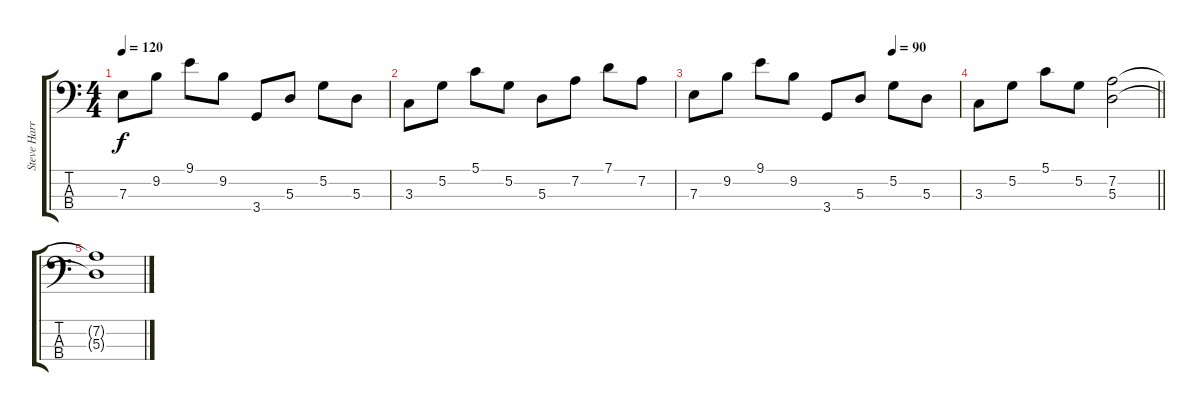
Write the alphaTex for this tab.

\track ("Steve Harris" "Steve Harr") {instrument electricbassfinger}
\staff {score tabs}
\tuning (G2 D2 A1 E1) {hide}
\ts (4 4)
\tempo 120
\clef f4
\ks c
7.3.8{dy f} 9.2.8 9.1.8 9.2.8 3.4.8 5.3.8 5.2.8 5.3.8 |
3.3.8 5.2.8 5.1.8 5.2.8 5.3.8 7.2.8 7.1.8 7.2.8 |
\tempo (90 0.75)
7.3.8 9.2.8 9.1.8 9.2.8 3.4.8 5.3.8 5.2.8 5.3.8 |
\barLineRight lightlight
3.3.8 5.2.8 5.1.8 5.2.8 (7.2 5.3).2 |
(7.2{t} 5.3{t}).1
